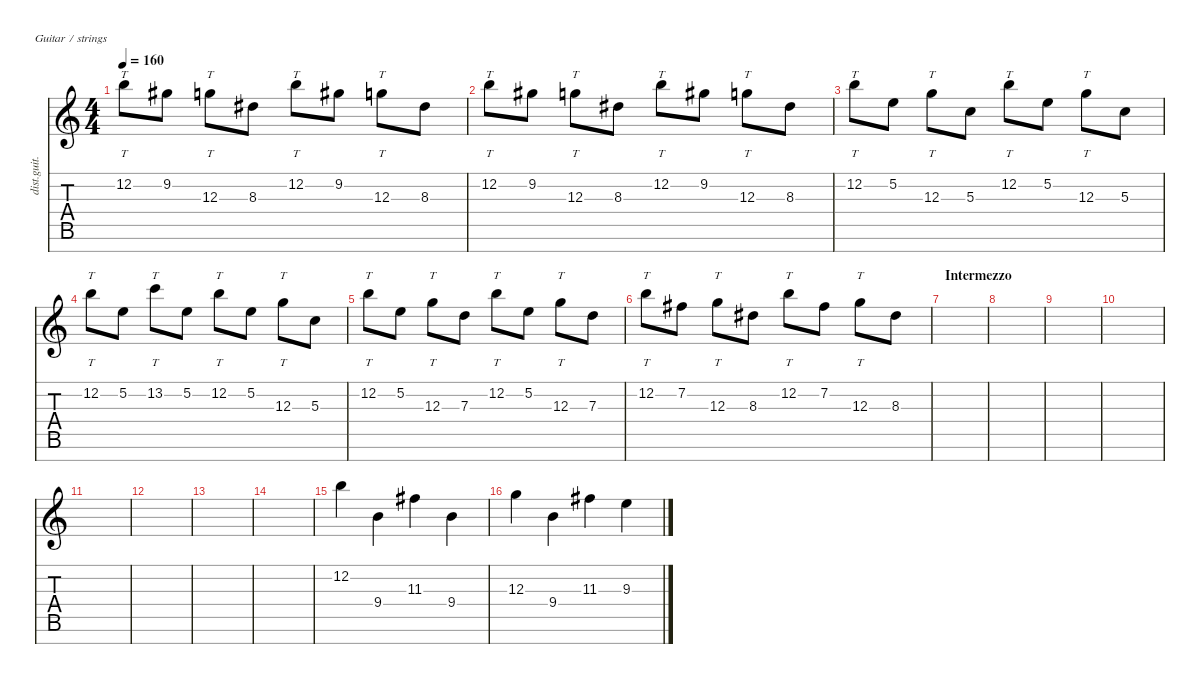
\defaultSystemsLayout 4
\hideDynamics
\bracketExtendMode nobrackets
\track ("Distortion Guitar - Lead" "dist.guit.") {instrument distortionguitar}
\staff {score tabs}
\tuning (E4 B3 G3 D3 A2 E2 B1)
\ts (4 4)
\tempo 160
\clef g2
\ks c
12.2.8{tt dy mf beam Down} 9.2{acc #}.8{beam Down} 12.3.8{tt beam Down} 8.3{acc #}.8{beam Down} 12.2.8{tt beam Down} 9.2{acc #}.8{beam Down} 12.3.8{tt beam Down} 8.3{acc #}.8{beam Down} |
12.2.8{tt beam Down} 9.2{acc #}.8{beam Down} 12.3.8{tt beam Down} 8.3{acc #}.8{beam Down} 12.2.8{tt beam Down} 9.2{acc #}.8{beam Down} 12.3.8{tt beam Down} 8.3{acc #}.8{beam Down} |
12.2.8{tt beam Down} 5.2.8{beam Down} 12.3.8{tt beam Down} 5.3.8{beam Down} 12.2.8{tt beam Down} 5.2.8{beam Down} 12.3.8{tt beam Down} 5.3.8{beam Down} |
12.2.8{tt beam Down} 5.2.8{beam Down} 13.2.8{tt beam Down} 5.2.8{beam Down} 12.2.8{tt beam Down} 5.2.8{beam Down} 12.3.8{tt beam Down} 5.3.8{beam Down} |
12.2.8{tt beam Down} 5.2.8{beam Down} 12.3.8{tt beam Down} 7.3.8{beam Down} 12.2.8{tt beam Down} 5.2.8{beam Down} 12.3.8{tt beam Down} 7.3.8{beam Down} |
12.2.8{tt beam Down} 7.2{acc #}.8{beam Down} 12.3.8{tt beam Down} 8.3{acc #}.8{beam Down} 12.2.8{tt beam Down} 7.2{acc #}.8{beam Down} 12.3.8{tt beam Down} 8.3{acc #}.8{beam Down} |
\section ("" "Intermezzo")
|
|
|
|
|
|
|
|
12.2.4{beam Down} 9.4.4{beam Down} 11.3{acc #}.4{beam Down} 9.4.4{beam Down} |
12.3.4{beam Down} 9.4.4{beam Down} 11.3{acc #}.4{beam Down} 9.3.4{beam Down}
